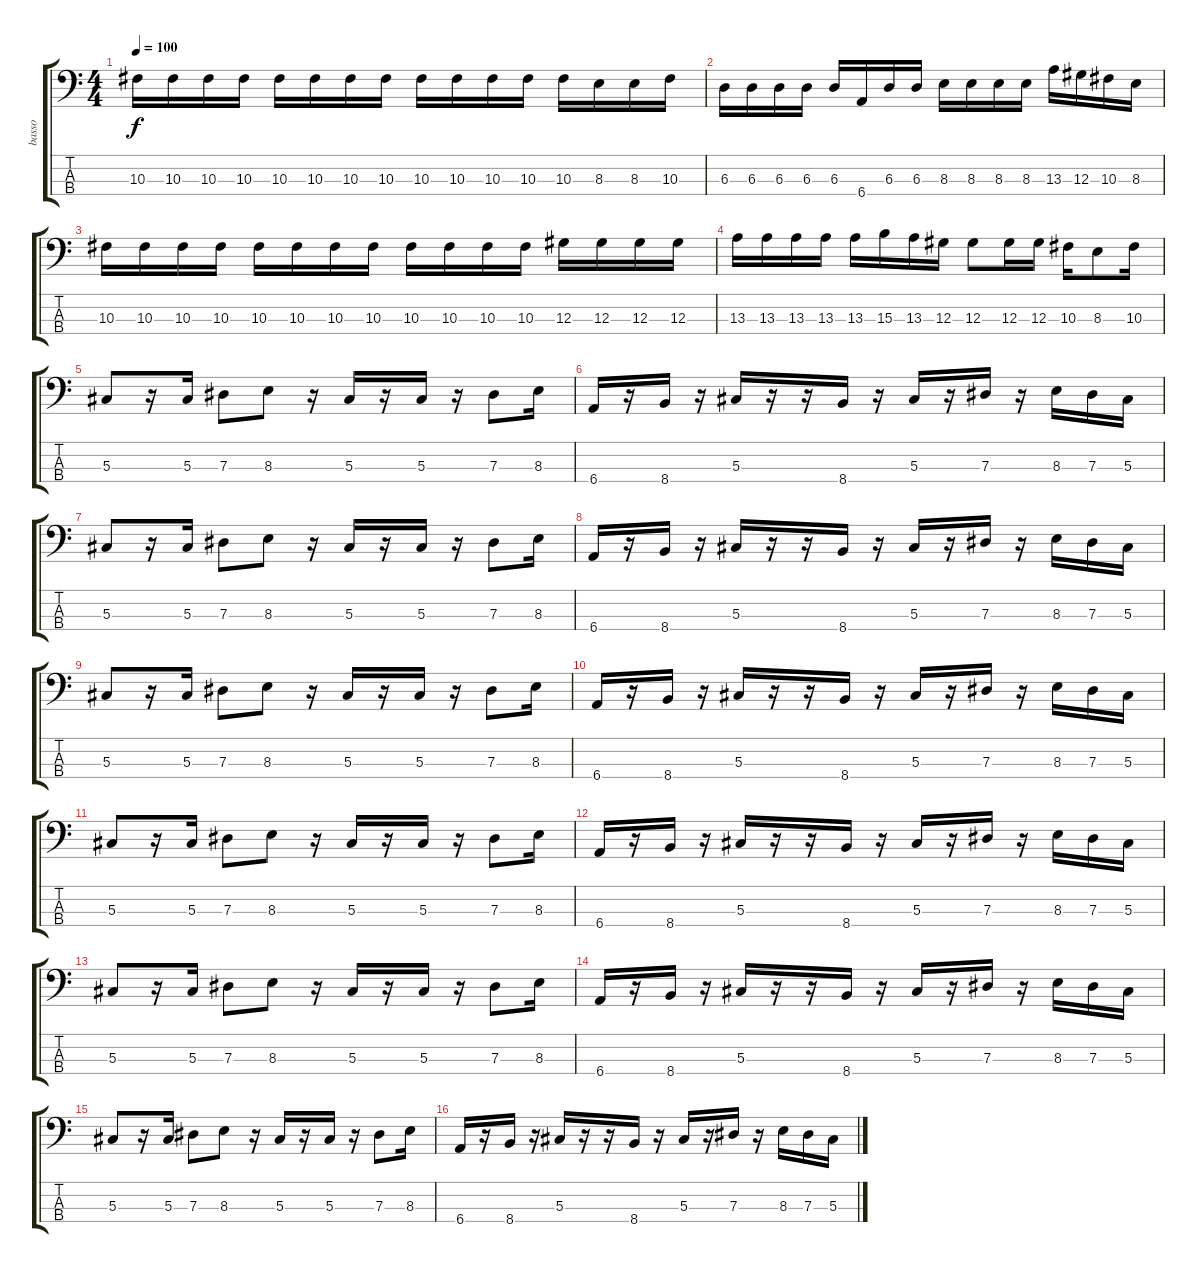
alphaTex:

\track ("basso" "basso") {instrument electricbasspick}
\staff {score tabs}
\tuning (Gb2 Db2 Ab1 Eb1) {hide}
\ts (4 4)
\tempo 100
\clef f4
\ks c
10.3.16{dy f} 10.3.16 10.3.16 10.3.16 10.3.16 10.3.16 10.3.16 10.3.16 10.3.16 10.3.16 10.3.16 10.3.16 10.3.16 8.3.16 8.3.16 10.3.16 |
6.3.16 6.3.16 6.3.16 6.3.16 6.3.16 6.4.16 6.3.16 6.3.16 8.3.16 8.3.16 8.3.16 8.3.16 13.3.16 12.3.16 10.3.16 8.3.16 |
10.3.16 10.3.16 10.3.16 10.3.16 10.3.16 10.3.16 10.3.16 10.3.16 10.3.16 10.3.16 10.3.16 10.3.16 12.3.16 12.3.16 12.3.16 12.3.16 |
13.3.16 13.3.16 13.3.16 13.3.16 13.3.16 15.3.16 13.3.16 12.3.16 12.3.8 12.3.16 12.3.16 10.3.16 8.3.8 10.3.16 |
5.3.8 r.16 5.3.16 7.3.8 8.3.8 r.16 5.3.16 r.16 5.3.16 r.16 7.3.8 8.3.16 |
6.4.16 r.16 8.4.16 r.16 5.3.16 r.16 r.16 8.4.16 r.16 5.3.16 r.16 7.3.16 r.16 8.3.16 7.3.16 5.3.16 |
5.3.8 r.16 5.3.16 7.3.8 8.3.8 r.16 5.3.16 r.16 5.3.16 r.16 7.3.8 8.3.16 |
6.4.16 r.16 8.4.16 r.16 5.3.16 r.16 r.16 8.4.16 r.16 5.3.16 r.16 7.3.16 r.16 8.3.16 7.3.16 5.3.16 |
5.3.8 r.16 5.3.16 7.3.8 8.3.8 r.16 5.3.16 r.16 5.3.16 r.16 7.3.8 8.3.16 |
6.4.16 r.16 8.4.16 r.16 5.3.16 r.16 r.16 8.4.16 r.16 5.3.16 r.16 7.3.16 r.16 8.3.16 7.3.16 5.3.16 |
5.3.8 r.16 5.3.16 7.3.8 8.3.8 r.16 5.3.16 r.16 5.3.16 r.16 7.3.8 8.3.16 |
6.4.16 r.16 8.4.16 r.16 5.3.16 r.16 r.16 8.4.16 r.16 5.3.16 r.16 7.3.16 r.16 8.3.16 7.3.16 5.3.16 |
5.3.8 r.16 5.3.16 7.3.8 8.3.8 r.16 5.3.16 r.16 5.3.16 r.16 7.3.8 8.3.16 |
6.4.16 r.16 8.4.16 r.16 5.3.16 r.16 r.16 8.4.16 r.16 5.3.16 r.16 7.3.16 r.16 8.3.16 7.3.16 5.3.16 |
5.3.8 r.16 5.3.16 7.3.8 8.3.8 r.16 5.3.16 r.16 5.3.16 r.16 7.3.8 8.3.16 |
6.4.16 r.16 8.4.16 r.16 5.3.16 r.16 r.16 8.4.16 r.16 5.3.16 r.16 7.3.16 r.16 8.3.16 7.3.16 5.3.16
